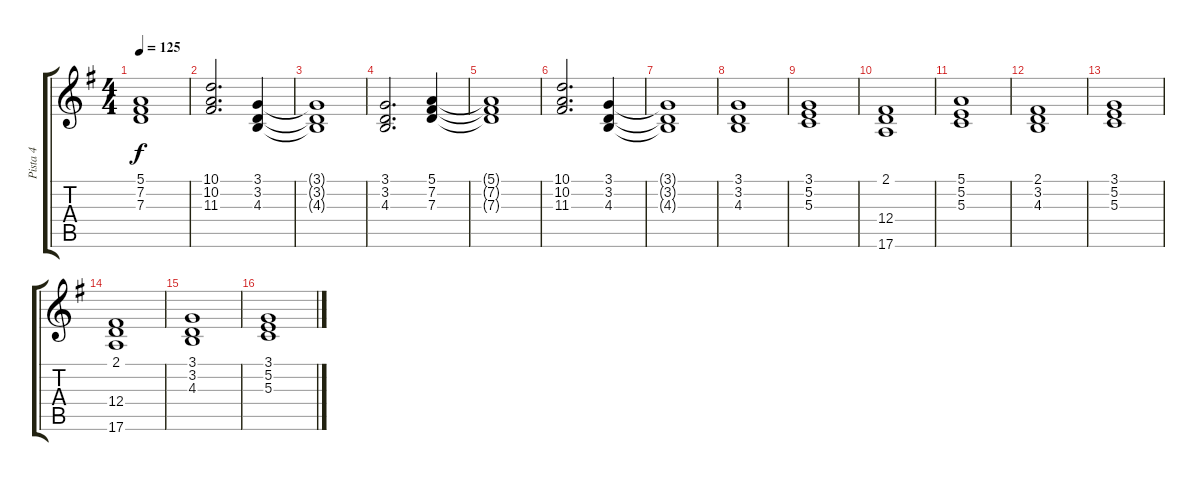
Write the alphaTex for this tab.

\track ("Pista 4" "Pista 4") {instrument synthstrings1}
\staff {score tabs}
\tuning (E4 B3 G3 D3 A2 E2) {hide}
\ts (4 4)
\tempo 125
\clef g2
\ks g
(5.1{t} 7.2{t} 7.3{t}).1{dy f} |
(10.1 10.2 11.3).2{d} (3.1 3.2 4.3).4 |
(3.1{t} 3.2{t} 4.3{t}).1 |
(3.1 3.2 4.3).2{d} (5.1 7.2 7.3).4 |
(5.1{t} 7.2{t} 7.3{t}).1 |
(10.1 10.2 11.3).2{d} (3.1 3.2 4.3).4 |
(3.1{t} 3.2{t} 4.3{t}).1 |
(3.1 3.2 4.3).1 |
(3.1 5.2 5.3).1 |
(2.1 12.4 17.6).1 |
(5.1 5.2 5.3).1 |
(2.1 3.2 4.3).1 |
(3.1 5.2 5.3).1 |
(2.1 12.4 17.6).1 |
(3.1 3.2 4.3).1 |
(3.1 5.2 5.3).1
